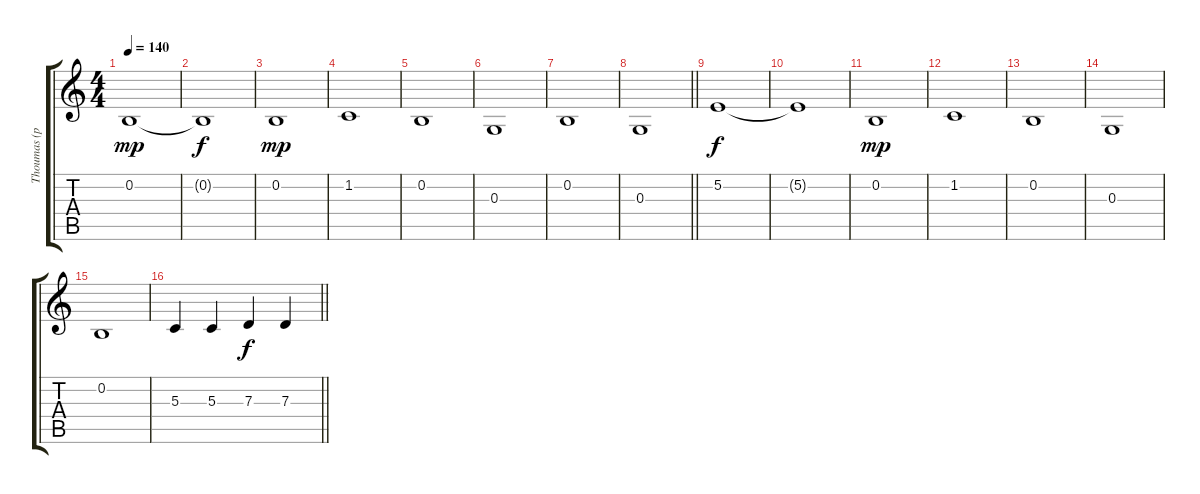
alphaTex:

\track ("Thoumas (pads)" "Thoumas (p") {instrument pad4choir}
\staff {score tabs}
\tuning (E4 B3 G3 D3 A2 E2) {hide}
\ts (4 4)
\tempo 140
\clef g2
\ks aminor
0.2.1{dy mp} |
0.2{t}.1{dy f} |
0.2.1{dy mp} |
1.2.1 |
0.2.1 |
0.3.1 |
0.2.1 |
\barLineRight lightlight
0.3.1 |
\ks c
5.2.1{dy f} |
5.2{t}.1 |
\ks aminor
0.2.1{dy mp} |
1.2.1 |
0.2.1 |
0.3.1 |
0.2.1 |
\barLineRight lightlight
5.3.4 5.3.4 7.3.4{dy f} 7.3.4
